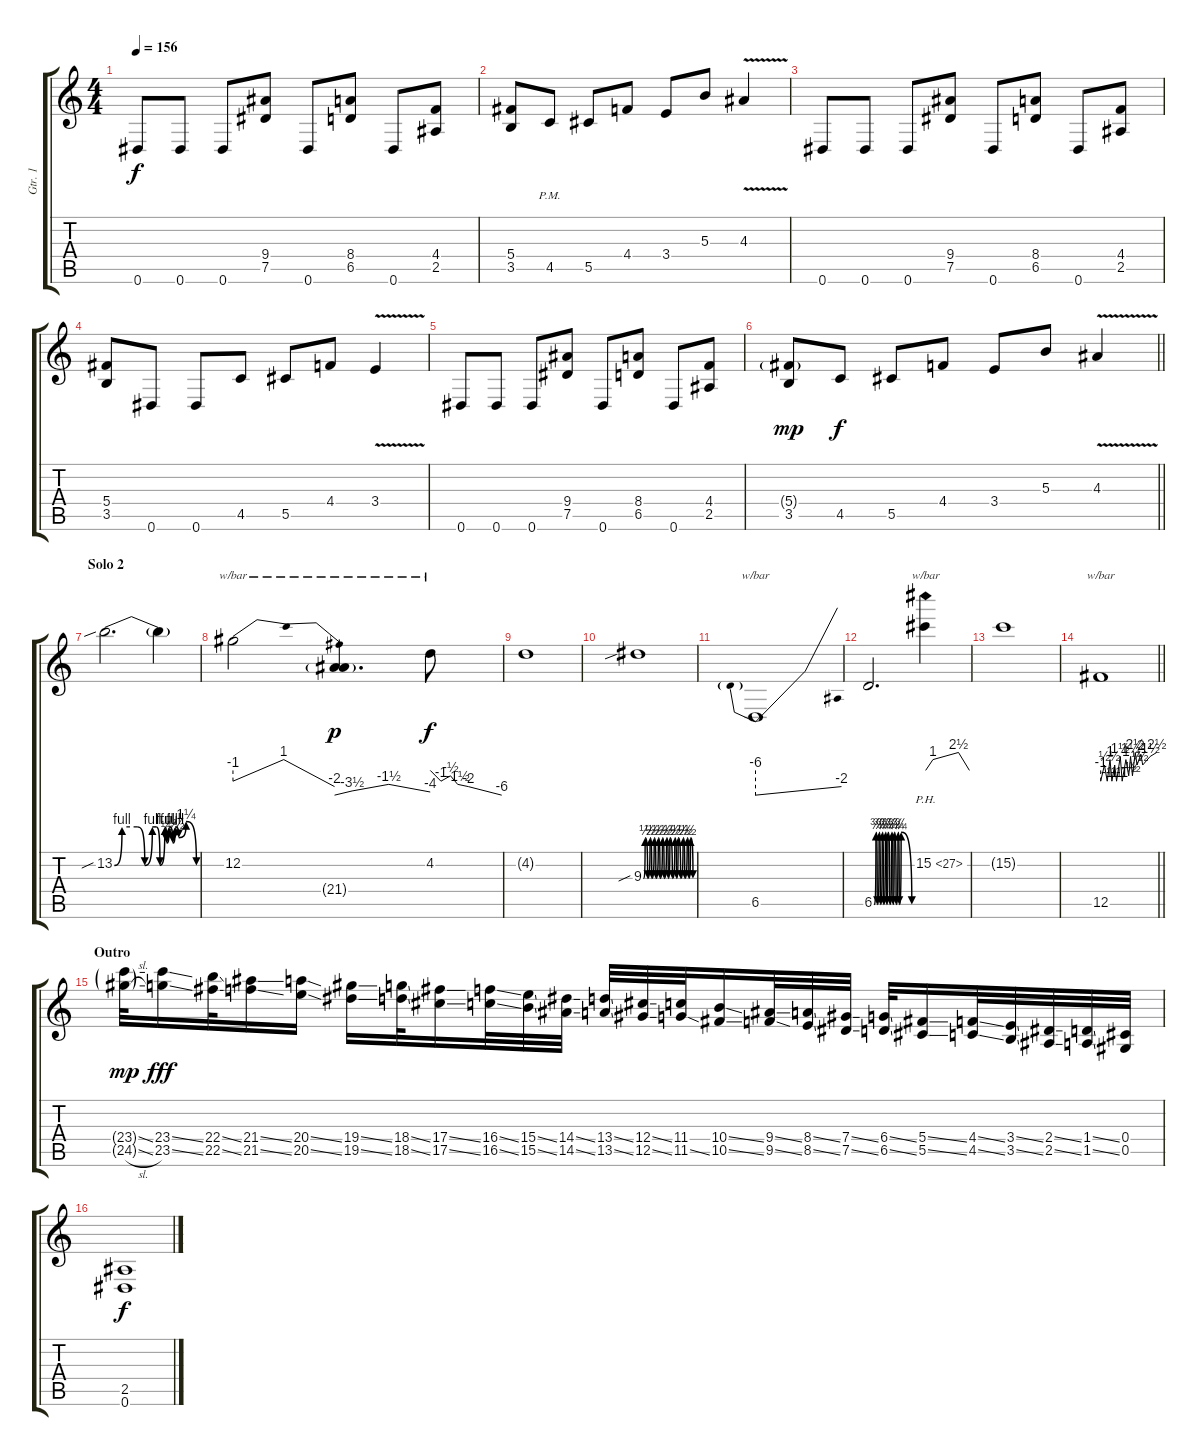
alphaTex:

\track ("Gtr. 1" "Gtr. 1") {instrument overdrivenguitar}
\staff {score tabs}
\tuning (Eb4 Bb3 Gb3 Db3 Ab2 Eb2) {hide}
\ts (4 4)
\tempo 156
\clef g2
\ks c
0.6.8{dy f} 0.6.8 0.6.8 (9.4 7.5).8 0.6.8 (8.4 6.5).8 0.6.8 (4.4 2.5).8 |
(5.4 3.5).8 4.5{pm}.8 5.5.8 4.4.8 3.4.8 5.3.8 4.3{v}.4 |
0.6.8 0.6.8 0.6.8 (9.4 7.5).8 0.6.8 (8.4 6.5).8 0.6.8 (4.4 2.5).8 |
(5.4 3.5).8 0.6.8 0.6.8 4.5.8 5.5.8 4.4.8 3.4{v}.4 |
0.6.8 0.6.8 0.6.8 (9.4 7.5).8 0.6.8 (8.4 6.5).8 0.6.8 (4.4 2.5).8 |
\barLineRight lightlight
(5.4{g} 3.5).8{dy mp} 4.5.8{dy f} 5.5.8 4.4.8 3.4.8 5.3.8 4.3{v}.4 |
\section ("" "Solo 2")
13.2{be (custom 0 0 10 4 30 4 40 0 50 4 55 4 60 0) sib}.2{d} 13.2{be (custom 0 0 8 4 11 1 15 4 21 1 25 4 31 2 43 5 60 0) t}.4 |
12.2.2{tbe (dip default 0 -4 30 4 60 -8)} (12.2{t} 21.4{g}).4{d tbe (custom default 0 -24 11 -14 34 -6 60 -16) dy p} 4.2.8{tbe (custom default 0 0 9 -4 17 -2 23 -6 32 -8 60 -24) dy f} |
4.2{t}.1 |
9.3{be (custom 0 0 2 2 5 0 8 2 10 0 13 2 15 0 18 2 20 0 23 2 25 0 28 2 30 0 32 2 35 0 38 2 40 0 42 2 45 0 48 2 50 0 53 2 55 0 57 2 60 0) sib}.1 |
6.5.1{tbe (predivedive default 0 -24 60 -8)} |
6.5{be (custom 0 0 3 3 5 0 8 3 10 0 13 3 15 0 18 3 20 0 22 3 25 0 28 3 30 0 32 3 35 0 38 3 40 0 43 3 60 0)}.2{d} 15.2{ph 12}.4{tbe (custom default 0 0 10 4 45 10 60 0)} |
15.2{t}.1 |
\barLineRight lightlight
12.5.1{tbe (custom default 0 -4 4 2 7 -4 10 4 12 -4 15 2 17 -4 21 6 23 -4 27 4 30 -2 32 6 34 -2 37 10 39 2 43 8 45 2 53 6 60 10)} |
\section ("" "Outro")
(23.4{ss g} 24.5{sl g}).32{dy mp} (23.4{ss} 23.5{ss}).16{dy fff} (22.4{ss} 22.5{ss}).32 (21.4{ss} 21.5{ss}).16 (20.4{ss} 20.5{ss}).16 (19.4{ss} 19.5{ss}).16 (18.4{ss} 18.5{ss}).32 (17.4{ss} 17.5{ss}).16 (16.4{ss} 16.5{ss}).32 (15.4{ss} 15.5{ss}).32 (14.4{ss} 14.5{ss}).32 (13.4{ss} 13.5{ss}).32 (12.4{ss} 12.5{ss}).32 (11.4 11.5{ss}).32 (10.4{ss} 10.5{ss}).16 (9.4{ss} 9.5{ss}).32 (8.4{ss} 8.5{ss}).32 (7.4{ss} 7.5{ss}).32 (6.4{ss} 6.5{ss}).32 (5.4{ss} 5.5{ss}).16 (4.4{ss} 4.5{ss}).32 (3.4{ss} 3.5{ss}).32 (2.4{ss} 2.5{ss}).32 (1.4{ss} 1.5{ss}).32 (0.4 0.5).32 |
(2.5 0.6).1{dy f}
